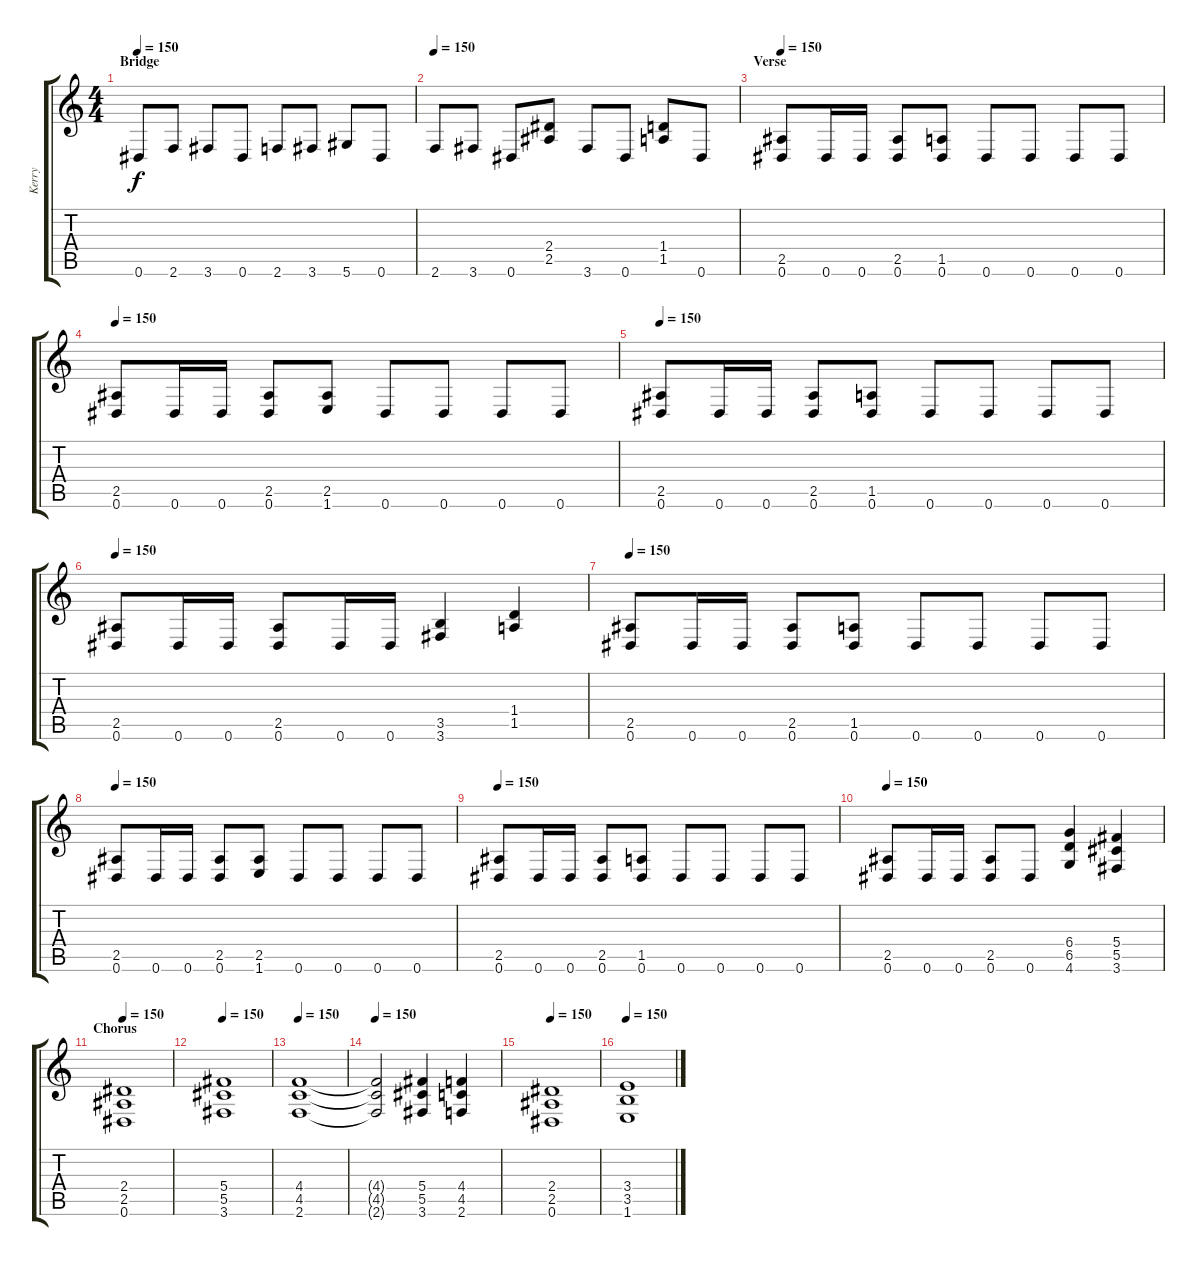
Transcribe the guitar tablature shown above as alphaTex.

\track ("Kerry" "Kerry") {instrument distortionguitar}
\staff {score tabs}
\tuning (Eb4 Bb3 Gb3 Db3 Ab2 Eb2) {hide}
\ts (4 4)
\section ("" "Bridge")
\tempo 150
\clef g2
\ks c
0.6.8{dy f} 2.6.8 3.6.8 0.6.8 2.6.8 3.6.8 5.6.8 0.6.8 |
\tempo 150
2.6.8 3.6.8 0.6.8 (2.4 2.5).8 3.6.8 0.6.8 (1.4 1.5).8 0.6.8 |
\section ("" "Verse")
\tempo 150
(2.5 0.6).8 0.6.16 0.6.16 (2.5 0.6).8 (1.5 0.6).8 0.6.8 0.6.8 0.6.8 0.6.8 |
\tempo 150
(2.5 0.6).8 0.6.16 0.6.16 (2.5 0.6).8 (2.5 1.6).8 0.6.8 0.6.8 0.6.8 0.6.8 |
\tempo 150
(2.5 0.6).8 0.6.16 0.6.16 (2.5 0.6).8 (1.5 0.6).8 0.6.8 0.6.8 0.6.8 0.6.8 |
\tempo 150
(2.5 0.6).8 0.6.16 0.6.16 (2.5 0.6).8 0.6.16 0.6.16 (3.5 3.6).4 (1.4 1.5).4 |
\tempo 150
(2.5 0.6).8 0.6.16 0.6.16 (2.5 0.6).8 (1.5 0.6).8 0.6.8 0.6.8 0.6.8 0.6.8 |
\tempo 150
(2.5 0.6).8 0.6.16 0.6.16 (2.5 0.6).8 (2.5 1.6).8 0.6.8 0.6.8 0.6.8 0.6.8 |
\tempo 150
(2.5 0.6).8 0.6.16 0.6.16 (2.5 0.6).8 (1.5 0.6).8 0.6.8 0.6.8 0.6.8 0.6.8 |
\tempo 150
(2.5 0.6).8 0.6.16 0.6.16 (2.5 0.6).8 0.6.8 (6.4 6.5 4.6).4 (5.4 5.5 3.6).4 |
\section ("" "Chorus")
\tempo 150
(2.4 2.5 0.6).1 |
\tempo 150
(5.4 5.5 3.6).1 |
\tempo 150
(4.4 4.5 2.6).1 |
\tempo 150
(4.4{t} 4.5{t} 2.6{t}).2 (5.4 5.5 3.6).4 (4.4 4.5 2.6).4 |
\tempo 150
(2.4 2.5 0.6).1 |
\tempo 150
(3.4 3.5 1.6).1
